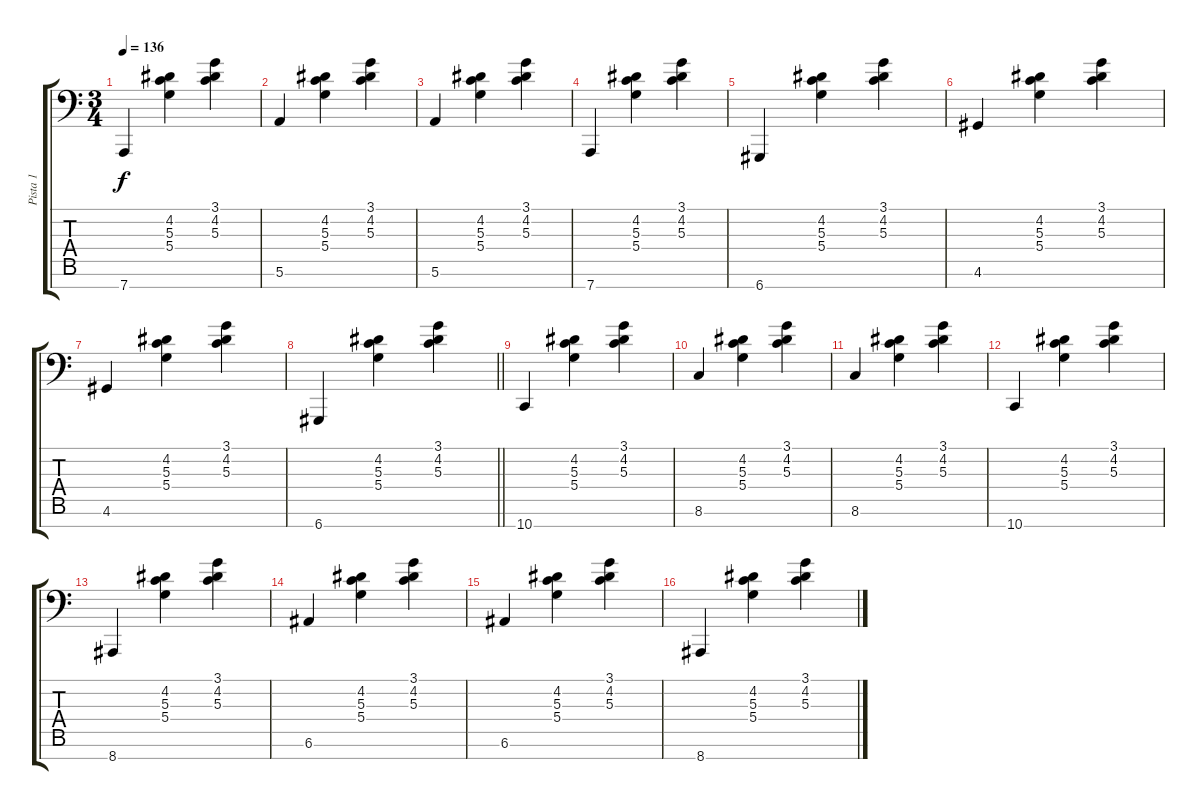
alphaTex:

\track ("Pista 1" "Pista 1") {instrument pizzicatostrings}
\staff {score tabs}
\tuning (E4 B3 G3 D3 A2 E2 D1) {hide}
\ts (3 4)
\tempo 136
\clef f4
\ks c
7.7.4{dy f} (4.2 5.3 5.4).4 (3.1 4.2 5.3).4 |
5.6.4 (4.2 5.3 5.4).4 (3.1 4.2 5.3).4 |
5.6.4 (4.2 5.3 5.4).4 (3.1 4.2 5.3).4 |
7.7.4 (4.2 5.3 5.4).4 (3.1 4.2 5.3).4 |
6.7.4 (4.2 5.3 5.4).4 (3.1 4.2 5.3).4 |
4.6.4 (4.2 5.3 5.4).4 (3.1 4.2 5.3).4 |
4.6.4 (4.2 5.3 5.4).4 (3.1 4.2 5.3).4 |
\barLineRight lightlight
6.7.4 (4.2 5.3 5.4).4 (3.1 4.2 5.3).4 |
\section ("" "")
10.7.4 (4.2 5.3 5.4).4 (3.1 4.2 5.3).4 |
8.6.4 (4.2 5.3 5.4).4 (3.1 4.2 5.3).4 |
8.6.4 (4.2 5.3 5.4).4 (3.1 4.2 5.3).4 |
10.7.4 (4.2 5.3 5.4).4 (3.1 4.2 5.3).4 |
8.7.4 (4.2 5.3 5.4).4 (3.1 4.2 5.3).4 |
6.6.4 (4.2 5.3 5.4).4 (3.1 4.2 5.3).4 |
6.6.4 (4.2 5.3 5.4).4 (3.1 4.2 5.3).4 |
8.7.4 (4.2 5.3 5.4).4 (3.1 4.2 5.3).4
